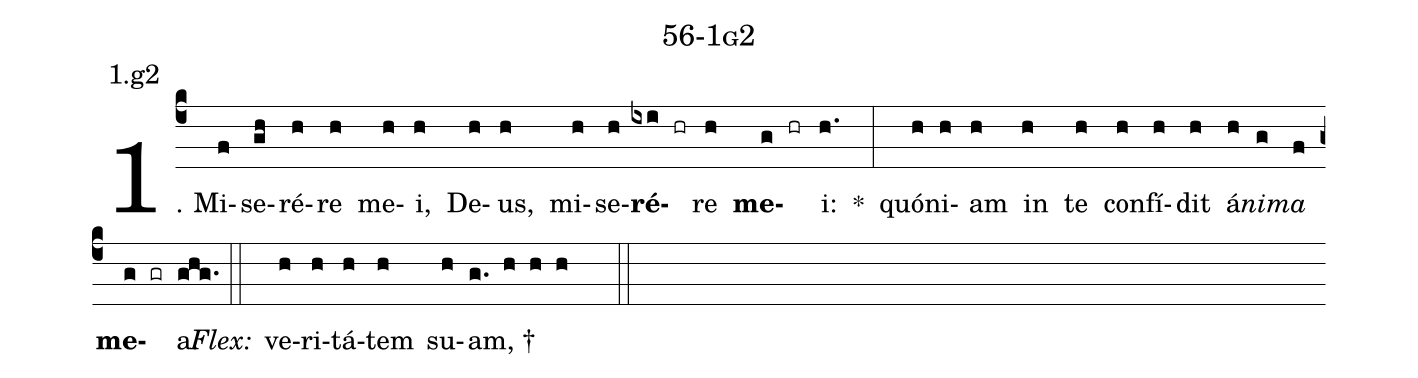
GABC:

name: 56-1g2;
annotation: 1.g2;
%%
(c4)1. Mi(f)se(gh)ré(h)re(h) me(h)i,(h) De(h)us,(h) mi(h)se(h)<b>ré</b>(ixi hr)re(h) <b>me</b>(g hr)i:(h.) *(:) quón(h)i(h)am(h) in(h) te(h) con(h)fí(h)dit(h) á(h)<i>ni</i>(g)<i>ma</i>(f) <b>me</b>(g gr)a.(ghg.) (::)
<i>Flex:</i>()  ve(h)ri(h)tá(h)tem(h) su(h)am, †(g. h h h  ::)
